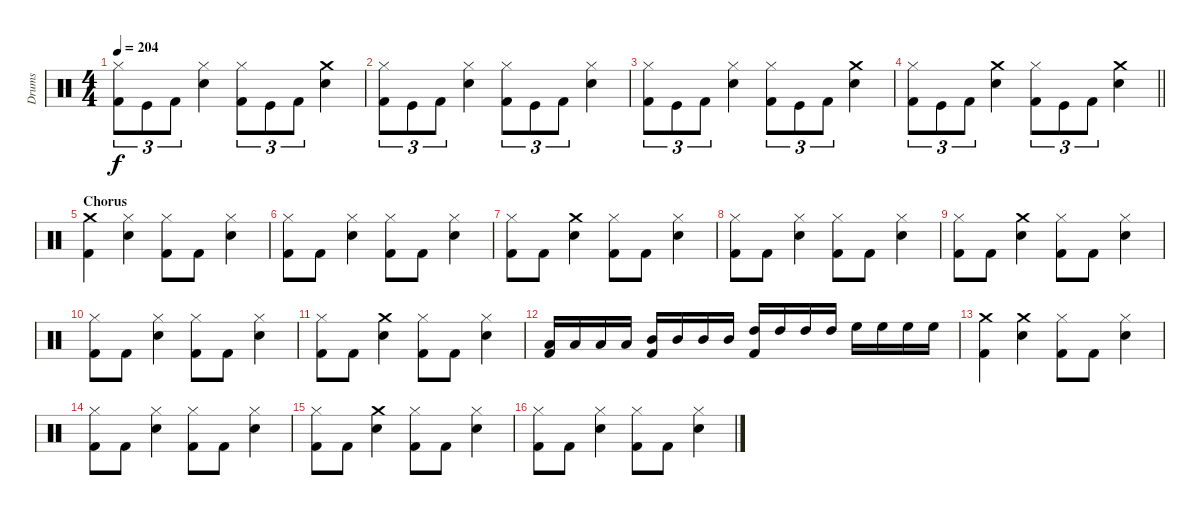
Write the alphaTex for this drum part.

\track ("Drums" "Drums") {instrument percussion}
\staff {score}
\articulation defaults
\ts (4 4)
\tempo 204
\clef neutral
\ks c
("Hi-Hat (closed)" "Kick (hit) 2").8{tu (3 2) dy f} "Kick (hit)".8{tu (3 2)} "Kick (hit) 2".8{tu (3 2)} ("Snare (hit) 2" "Hi-Hat (closed)").4 ("Hi-Hat (closed)" "Kick (hit) 2").8{tu (3 2)} "Kick (hit)".8{tu (3 2)} "Kick (hit) 2".8{tu (3 2)} ("Crash medium (hit)" "Snare (hit) 2").4 |
("Hi-Hat (closed)" "Kick (hit) 2").8{tu (3 2)} "Kick (hit)".8{tu (3 2)} "Kick (hit) 2".8{tu (3 2)} ("Snare (hit) 2" "Hi-Hat (closed)").4 ("Hi-Hat (closed)" "Kick (hit) 2").8{tu (3 2)} "Kick (hit)".8{tu (3 2)} "Kick (hit) 2".8{tu (3 2)} ("Hi-Hat (closed)" "Snare (hit) 2").4 |
("Hi-Hat (closed)" "Kick (hit) 2").8{tu (3 2)} "Kick (hit)".8{tu (3 2)} "Kick (hit) 2".8{tu (3 2)} ("Snare (hit) 2" "Hi-Hat (closed)").4 ("Hi-Hat (closed)" "Kick (hit) 2").8{tu (3 2)} "Kick (hit)".8{tu (3 2)} "Kick (hit) 2".8{tu (3 2)} ("Crash medium (hit)" "Snare (hit) 2").4 |
\barLineRight lightlight
("Hi-Hat (closed)" "Kick (hit) 2").8{tu (3 2)} "Kick (hit)".8{tu (3 2)} "Kick (hit) 2".8{tu (3 2)} ("Crash medium (hit)" "Snare (hit) 2").4 ("Hi-Hat (closed)" "Kick (hit) 2").8{tu (3 2)} "Kick (hit)".8{tu (3 2)} "Kick (hit) 2".8{tu (3 2)} ("Crash medium (hit)" "Snare (hit) 2").4 |
\section ("" "Chorus")
("Kick (hit) 2" "Crash medium (hit)").4 ("Hi-Hat (closed)" "Snare (hit) 2").4 ("Hi-Hat (closed)" "Kick (hit) 2").8 "Kick (hit) 2".8 ("Snare (hit) 2" "Hi-Hat (closed)").4 |
("Kick (hit) 2" "Hi-Hat (closed)").8 "Kick (hit) 2".8 ("Snare (hit) 2" "Hi-Hat (closed)").4 ("Kick (hit) 2" "Hi-Hat (closed)").8 "Kick (hit) 2".8 ("Snare (hit) 2" "Hi-Hat (closed)").4 |
("Kick (hit) 2" "Hi-Hat (closed)").8 "Kick (hit) 2".8 ("Crash medium (hit)" "Snare (hit) 2").4 ("Kick (hit) 2" "Hi-Hat (closed)").8 "Kick (hit) 2".8 ("Snare (hit) 2" "Hi-Hat (closed)").4 |
("Kick (hit) 2" "Hi-Hat (closed)").8 "Kick (hit) 2".8 ("Snare (hit) 2" "Hi-Hat (closed)").4 ("Kick (hit) 2" "Hi-Hat (closed)").8 "Kick (hit) 2".8 ("Snare (hit) 2" "Hi-Hat (closed)").4 |
("Kick (hit) 2" "Hi-Hat (closed)").8 "Kick (hit) 2".8 ("Crash medium (hit)" "Snare (hit) 2").4 ("Kick (hit) 2" "Hi-Hat (closed)").8 "Kick (hit) 2".8 ("Snare (hit) 2" "Hi-Hat (closed)").4 |
("Kick (hit) 2" "Hi-Hat (closed)").8 "Kick (hit) 2".8 ("Snare (hit) 2" "Hi-Hat (closed)").4 ("Kick (hit) 2" "Hi-Hat (closed)").8 "Kick (hit) 2".8 ("Snare (hit) 2" "Hi-Hat (closed)").4 |
("Kick (hit) 2" "Hi-Hat (closed)").8 "Kick (hit) 2".8 ("Crash medium (hit)" "Snare (hit) 2").4 ("Kick (hit) 2" "Hi-Hat (closed)").8 "Kick (hit) 2".8 ("Snare (hit) 2" "Hi-Hat (closed)").4 |
("Low Tom (hit)" "Kick (hit) 2").16 "Low Tom (hit)".16 "Low Tom (hit)".16 "Low Tom (hit)".16 ("Mid Tom (hit)" "Kick (hit) 2").16 "Mid Tom (hit)".16 "Mid Tom (hit)".16 "Mid Tom (hit)".16 ("High Tom (hit)" "Kick (hit) 2").16 "High Tom (hit)".16 "High Tom (hit)".16 "High Tom (hit)".16 "High Floor Tom (hit)".16 "High Floor Tom (hit)".16 "High Floor Tom (hit)".16 "High Floor Tom (hit)".16 |
("Kick (hit) 2" "Crash medium (hit)").4 ("Snare (hit) 2" "Crash medium (hit)").4 ("Hi-Hat (closed)" "Kick (hit) 2").8 "Kick (hit) 2".8 ("Hi-Hat (closed)" "Snare (hit) 2").4 |
("Kick (hit) 2" "Hi-Hat (closed)").8 "Kick (hit) 2".8 ("Snare (hit) 2" "Hi-Hat (closed)").4 ("Kick (hit) 2" "Hi-Hat (closed)").8 "Kick (hit) 2".8 ("Snare (hit) 2" "Hi-Hat (closed)").4 |
("Kick (hit) 2" "Hi-Hat (closed)").8 "Kick (hit) 2".8 ("Crash medium (hit)" "Snare (hit) 2").4 ("Kick (hit) 2" "Hi-Hat (closed)").8 "Kick (hit) 2".8 ("Snare (hit) 2" "Hi-Hat (closed)").4 |
("Kick (hit) 2" "Hi-Hat (closed)").8 "Kick (hit) 2".8 ("Snare (hit) 2" "Hi-Hat (closed)").4 ("Kick (hit) 2" "Hi-Hat (closed)").8 "Kick (hit) 2".8 ("Snare (hit) 2" "Hi-Hat (closed)").4
